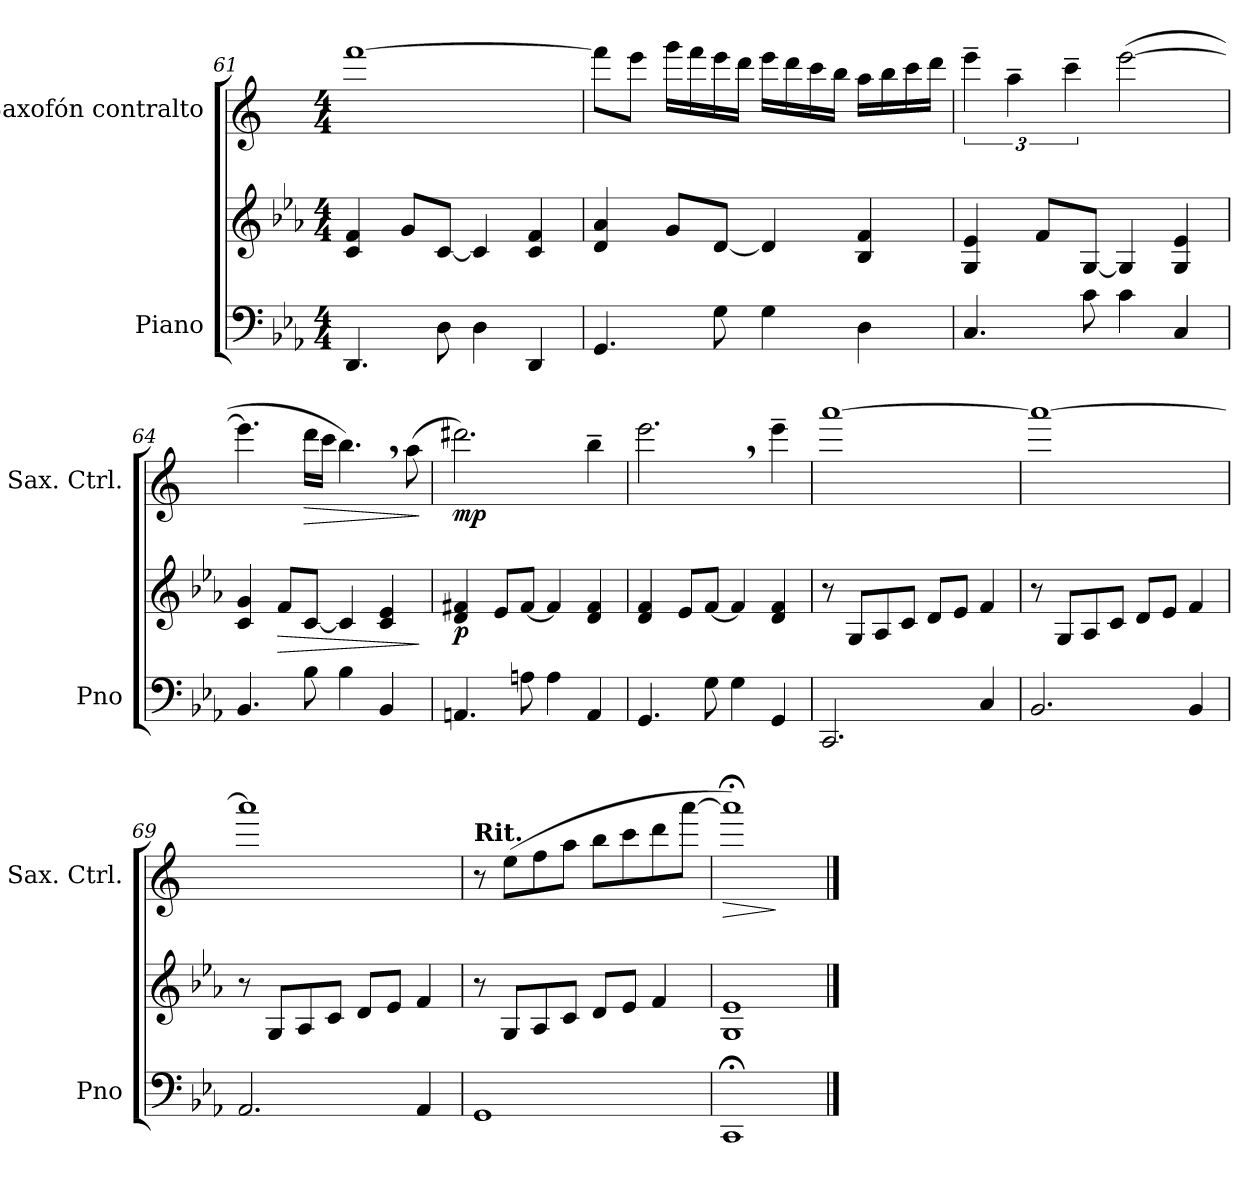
**kern	**kern	**dynam	**kern	**dynam
*part2	*part2	*part2	*part1	*part1
*staff3	*staff2	*staff2/3	*staff1	*staff1
*I"Piano	*	*	*I"Saxofón contralto	*
*I'Pno	*	*	*I'Sax. Ctrl.	*
*clefF4	*clefG2	*	*clefG2	*
*	*	*	*ITrd5c9	*
*k[b-e-a-]	*k[b-e-a-]	*	*k[b-e-a-]	*
*M4/4	*M4/4	*	*M4/4	*
=61	=61	=61	=61	=61
4.DD/	4c/ 4f/	.	[1aa-	.
.	8g/L	.	.	.
8D\	[8c/J	.	.	.
4D\	4c/]	.	.	.
4DD/	4c/ 4f/	.	.	.
!!LO:LB:g=z
=62	=62	=62	=62	=62
4.GG/	4d/ 4a-/	.	8aa-\L]	.
.	.	.	8gg\J	.
.	8g/L	.	16bb-\LL	.
.	.	.	16aa-\	.
8G\	[8d/J	.	16gg\	.
.	.	.	16ff\JJ	.
4G\	4d/]	.	16gg\LL	.
.	.	.	16ff\	.
.	.	.	16ee-\	.
.	.	.	16dd\JJ	.
4D\	4B-/ 4f/	.	16cc\LL	.
.	.	.	16dd\	.
.	.	.	16ee-\	.
.	.	.	16ff\JJ	.
=63	=63	=63	=63	=63
4.C/	4G/ 4e-/	.	6gg~\	.
.	.	.	6cc~\	.
.	8f/L	.	.	.
.	.	.	6ee-~\	.
8c\	[8G/J	.	.	.
4c\	4G/]	.	([2gg\	.
4C/	4G/ 4e-/	.	.	.
=64	=64	=64	=64	=64
4.BB-/	4c/ 4g/	.	4.gg\]	.
!	!	!LO:HP:b	!	!
.	8f/L	>	.	.
!	!	!	!	!LO:HP:b
8B-\	[8c/J	.	16ff\LL	>
.	.	.	16ee-\JJ	.
4B-\	4c/]	.	4.dd,\)	.
4BB-/	4c/ 4e-/	.	.	.
.	.	.	(8cc\	.
.	.	]	.	]
=65	=65	=65	=65	=65
!	!	!LO:DY:b	!	!LO:DY:b
4.AAn/	4d/ 4f#X/	p	2.ff#X\)	mp
.	8e-/L	.	.	.
8An\	[8f#/J	.	.	.
4A\	4f#/]	.	.	.
4AA/	4d/ 4f#/	.	4dd~\	.
=66	=66	=66	=66	=66
4.GG/	4d/ 4f/	.	2.gg,\	.
.	8e-/L	.	.	.
8G\	[8f/J	.	.	.
4G\	4f/]	.	.	.
4GG/	4d/ 4f/	.	4gg~\	.
!!LO:LB:g=z
=67	=67	=67	=67	=67
2.CC/	8r	.	[1ccc	.
.	8G/L	.	.	.
.	8A-/	.	.	.
.	8c/J	.	.	.
.	8d/L	.	.	.
.	8e-/J	.	.	.
4C/	4f/	.	.	.
=68	=68	=68	=68	=68
2.BB-/	8r	.	1ccc_	.
.	8G/L	.	.	.
.	8A-/	.	.	.
.	8c/J	.	.	.
.	8d/L	.	.	.
.	8e-/J	.	.	.
4BB-/	4f/	.	.	.
=69	=69	=69	=69	=69
2.AA-/	8r	.	1ccc]	.
.	8G/L	.	.	.
.	8A-/	.	.	.
.	8c/J	.	.	.
.	8d/L	.	.	.
.	8e-/J	.	.	.
4AA-/	4f/	.	.	.
=70	=70	=70	=70	=70
!	!	!	!LO:TX:a:B:t=Rit.	!
1GG	8r	.	8r	.
.	8G/L	.	(8g\L	.
.	8A-/	.	8a-\	.
.	8c/J	.	8cc\J	.
.	8d/L	.	8dd\L	.
.	8e-/J	.	8ee-\	.
.	4f/	.	8ff\	.
.	.	.	[8ccc\J	.
=71	=71	=71	=71	=71
!	!	!	!	!LO:HP:b
1CC;<	1G 1e-	.	1ccc;<])	>
.	.	.	.	]
==	==	==	==	==
*-	*-	*-	*-	*-
